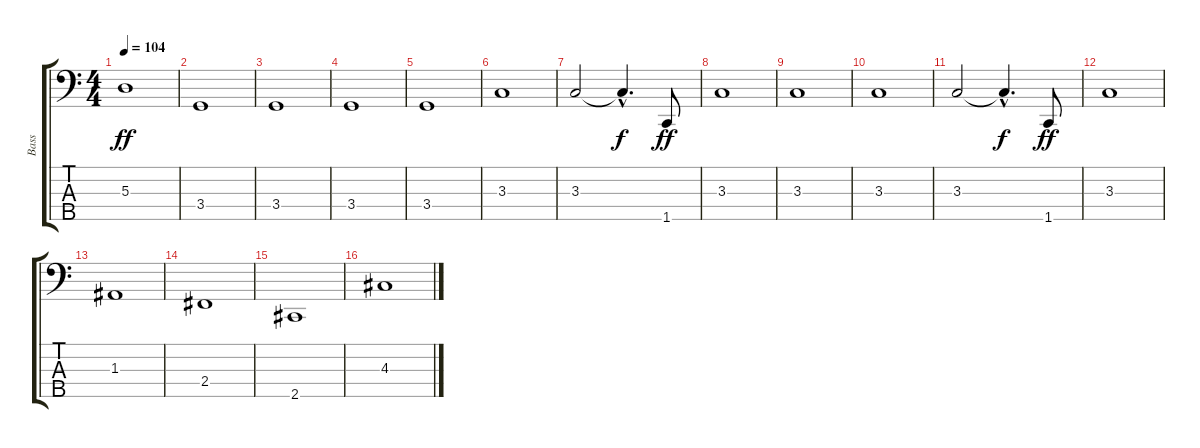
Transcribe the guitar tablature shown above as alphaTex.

\track ("Bass" "Bass") {instrument fretlessbass}
\staff {score tabs}
\tuning (G2 D2 A1 E1 B0) {hide}
\ts (4 4)
\tempo 104
\clef f4
\ks c
5.3.1{dy ff} |
3.4.1 |
3.4.1 |
3.4.1 |
3.4.1 |
3.3.1 |
3.3.2 3.3{hac t}.4{d dy f} 1.5.8{dy ff} |
3.3.1 |
3.3.1 |
3.3.1 |
3.3.2 3.3{hac t}.4{d dy f} 1.5.8{dy ff} |
3.3.1 |
1.3.1 |
2.4.1 |
2.5.1 |
4.3.1
